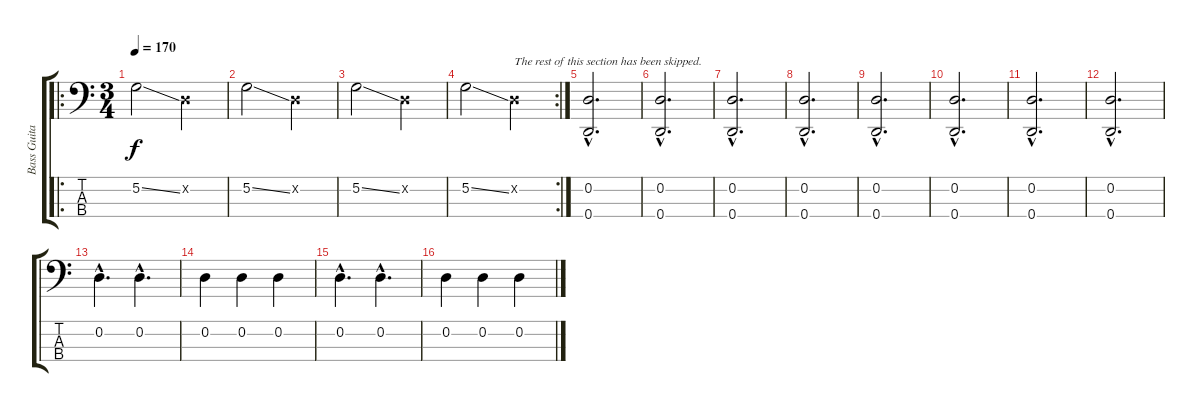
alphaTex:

\track ("Bass Guitar" "Bass Guita") {instrument electricbasspick}
\staff {score tabs}
\tuning (G2 D2 A1 D1) {hide}
\ro
\ts (3 4)
\tempo 170
\clef f4
\ks c
5.2{ss}.2{dy f} 0.2{x}.4 |
5.2{ss}.2 0.2{x}.4 |
5.2{ss}.2 0.2{x}.4 |
\rc 2
5.2{ss}.2 0.2{x}.4{txt "The rest of this section has been skipped."} |
(0.2{hac} 0.4{hac}).2{d} |
(0.2{hac} 0.4{hac}).2{d} |
(0.2{hac} 0.4{hac}).2{d} |
(0.2{hac} 0.4{hac}).2{d} |
(0.2{hac} 0.4{hac}).2{d} |
(0.2{hac} 0.4{hac}).2{d} |
(0.2{hac} 0.4{hac}).2{d} |
(0.2{hac} 0.4{hac}).2{d} |
0.2{hac}.4{d} 0.2{hac}.4{d} |
0.2.4 0.2.4 0.2.4 |
0.2{hac}.4{d} 0.2{hac}.4{d} |
0.2.4 0.2.4 0.2.4
